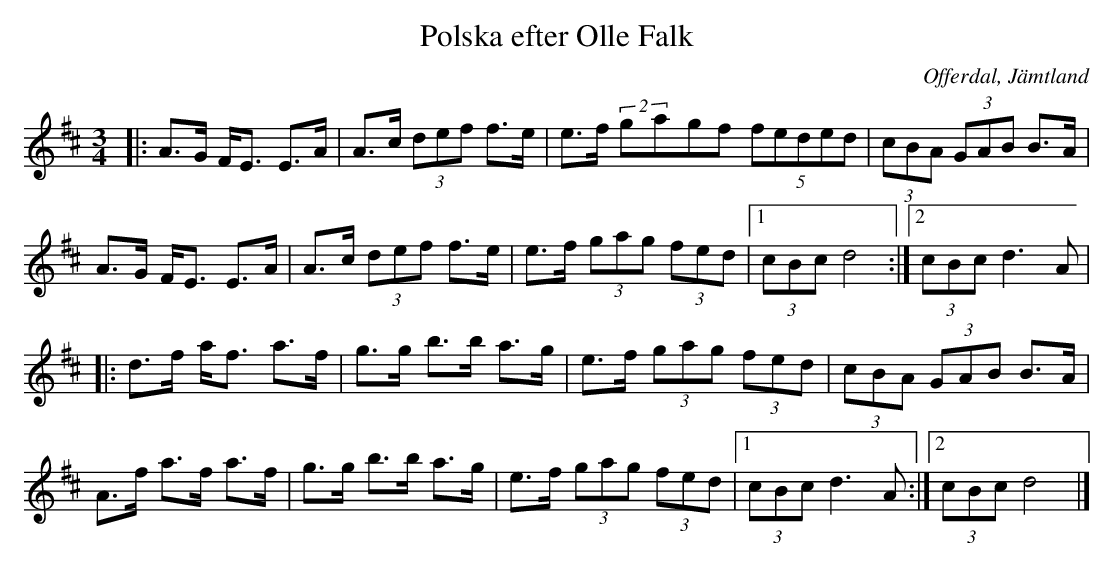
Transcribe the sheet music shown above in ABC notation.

X:1
T:Polska efter Olle Falk
O:Offerdal, Jämtland
M:3/4
L:1/8
K:D
|: A>G F<E E>A | A>c (3def f>e | e>f (2gagf (5feded | (3cBA (3GAB B>A |
A>G F<E E>A | A>c (3def f>e | e>f (3gag (3fed |1 (3cBc d4 :|2 (3cBc d3 A |
|:d>f a<f a>f | g>g b>b a>g | e>f (3gag (3fed | (3cBA (3GAB B>A |
A>f a>f a>f | g>g b>b a>g | e>f (3gag (3fed |1 (3cBc d3 A :|2 (3cBc d4 |]
